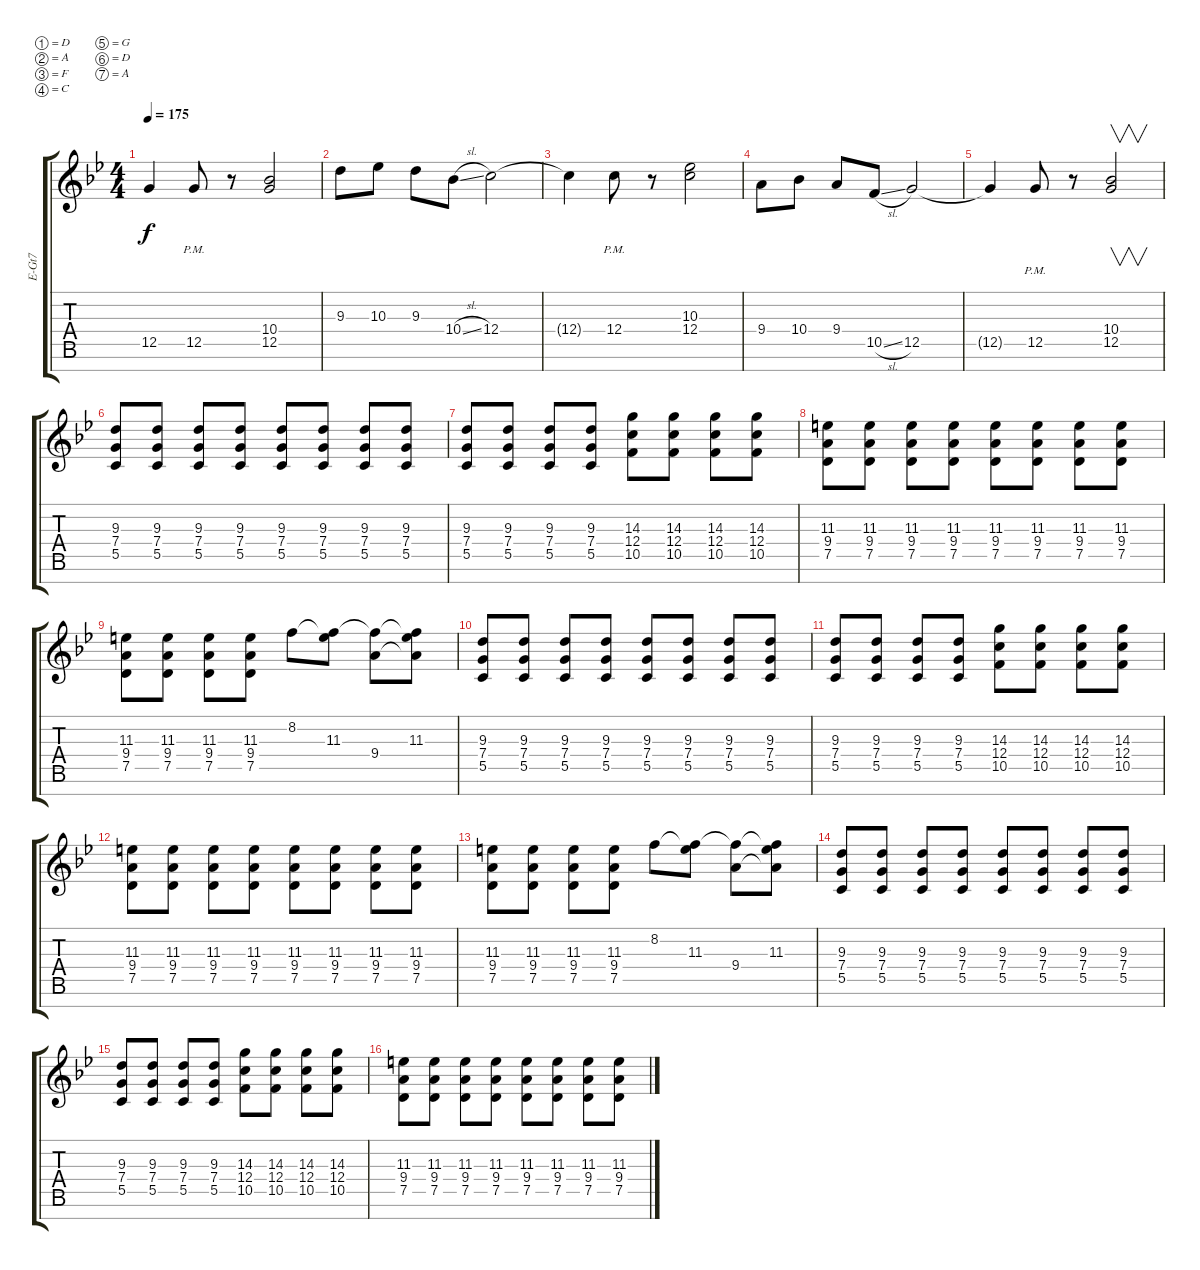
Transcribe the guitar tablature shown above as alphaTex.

\defaultSystemsLayout 4
\bracketExtendMode groupsimilarinstruments
\otherSystemsTrackNameOrientation horizontal
\track ("Electric Guitar" "E-Gt7") {instrument distortionguitar}
\staff {score tabs}
\tuning (D4 A3 F3 C3 G2 D2 A1)
\ts (4 4)
\tempo 175
\clef g2
\ks bb
12.5{t acc forcenatural}.4{dy f beam Up} 12.5{pm acc forcenatural}.8{beam Up} r.8{beam Up} (12.5{acc forcenatural} 10.4{acc forcenatural}).2{beam Up} |
9.3{acc forcenatural}.8{beam Down} 10.3{acc forcenatural}.8{beam Down} 9.3{acc forcenatural}.8{beam Down} 10.4{sl acc forcenatural}.8{beam Down} 12.4{acc forcenatural}.2{beam Down} |
12.4{t acc forcenatural}.4{beam Down} 12.4{pm acc forcenatural}.8{beam Down} r.8{beam Down} (10.3{acc forcenatural} 12.4{acc forcenatural}).2{beam Down} |
9.4{acc forcenatural}.8{beam Down} 10.4{acc forcenatural}.8{beam Down} 9.4{acc forcenatural}.8{beam Up} 10.5{sl acc forcenatural}.8{beam Up} 12.5{acc forcenatural}.2{beam Up} |
12.5{t acc forcenatural}.4{beam Up} 12.5{pm acc forcenatural}.8{beam Up} r.8{beam Up} (12.5{acc forcenatural} 10.4{acc forcenatural}).2{v beam Up} |
(5.5{acc forcenatural} 7.4{acc forcenatural} 9.3{acc forcenatural}).8{beam Up} (5.5{acc forcenatural} 7.4{acc forcenatural} 9.3{acc forcenatural}).8{beam Up} (5.5{acc forcenatural} 7.4{acc forcenatural} 9.3{acc forcenatural}).8{beam Up} (5.5{acc forcenatural} 7.4{acc forcenatural} 9.3{acc forcenatural}).8{beam Up} (5.5{acc forcenatural} 7.4{acc forcenatural} 9.3{acc forcenatural}).8{beam Up} (5.5{acc forcenatural} 7.4{acc forcenatural} 9.3{acc forcenatural}).8{beam Up} (5.5{acc forcenatural} 7.4{acc forcenatural} 9.3{acc forcenatural}).8{beam Up} (5.5{acc forcenatural} 7.4{acc forcenatural} 9.3{acc forcenatural}).8{beam Up} |
(5.5{acc forcenatural} 7.4{acc forcenatural} 9.3{acc forcenatural}).8{beam Up} (5.5{acc forcenatural} 7.4{acc forcenatural} 9.3{acc forcenatural}).8{beam Up} (5.5{acc forcenatural} 7.4{acc forcenatural} 9.3{acc forcenatural}).8{beam Up} (5.5{acc forcenatural} 7.4{acc forcenatural} 9.3{acc forcenatural}).8{beam Up} (10.5{acc forcenatural} 12.4{acc forcenatural} 14.3{acc forcenatural}).8{beam Down} (10.5{acc forcenatural} 12.4{acc forcenatural} 14.3{acc forcenatural}).8{beam Down} (10.5{acc forcenatural} 12.4{acc forcenatural} 14.3{acc forcenatural}).8{beam Down} (10.5{acc forcenatural} 12.4{acc forcenatural} 14.3{acc forcenatural}).8{beam Down} |
(7.5{acc forcenatural} 9.4{acc forcenatural} 11.3{acc #}).8{beam Down} (7.5{acc forcenatural} 9.4{acc forcenatural} 11.3{acc #}).8{beam Down} (7.5{acc forcenatural} 9.4{acc forcenatural} 11.3{acc #}).8{beam Down} (7.5{acc forcenatural} 9.4{acc forcenatural} 11.3{acc #}).8{beam Down} (7.5{acc forcenatural} 9.4{acc forcenatural} 11.3{acc #}).8{beam Down} (7.5{acc forcenatural} 9.4{acc forcenatural} 11.3{acc #}).8{beam Down} (7.5{acc forcenatural} 9.4{acc forcenatural} 11.3{acc #}).8{beam Down} (7.5{acc forcenatural} 9.4{acc forcenatural} 11.3{acc #}).8{beam Down} |
(7.5{acc forcenatural} 9.4{acc forcenatural} 11.3{acc #}).8{beam Down} (7.5{acc forcenatural} 9.4{acc forcenatural} 11.3{acc #}).8{beam Down} (7.5{acc forcenatural} 9.4{acc forcenatural} 11.3{acc #}).8{beam Down} (7.5{acc forcenatural} 9.4{acc forcenatural} 11.3{acc #}).8{beam Down} 8.2{acc forcenatural}.8{beam Down} (11.3{acc #} 8.2{t acc forcenatural}).8{beam Down} (9.4{acc forcenatural} 8.2{t acc forcenatural}).8{beam Down} (11.3{acc #} 8.2{t acc forcenatural} 9.4{t acc forcenatural}).8{beam Down} |
(5.5{acc forcenatural} 7.4{acc forcenatural} 9.3{acc forcenatural}).8{beam Up} (5.5{acc forcenatural} 7.4{acc forcenatural} 9.3{acc forcenatural}).8{beam Up} (5.5{acc forcenatural} 7.4{acc forcenatural} 9.3{acc forcenatural}).8{beam Up} (5.5{acc forcenatural} 7.4{acc forcenatural} 9.3{acc forcenatural}).8{beam Up} (5.5{acc forcenatural} 7.4{acc forcenatural} 9.3{acc forcenatural}).8{beam Up} (5.5{acc forcenatural} 7.4{acc forcenatural} 9.3{acc forcenatural}).8{beam Up} (5.5{acc forcenatural} 7.4{acc forcenatural} 9.3{acc forcenatural}).8{beam Up} (5.5{acc forcenatural} 7.4{acc forcenatural} 9.3{acc forcenatural}).8{beam Up} |
(5.5{acc forcenatural} 7.4{acc forcenatural} 9.3{acc forcenatural}).8{beam Up} (5.5{acc forcenatural} 7.4{acc forcenatural} 9.3{acc forcenatural}).8{beam Up} (5.5{acc forcenatural} 7.4{acc forcenatural} 9.3{acc forcenatural}).8{beam Up} (5.5{acc forcenatural} 7.4{acc forcenatural} 9.3{acc forcenatural}).8{beam Up} (10.5{acc forcenatural} 12.4{acc forcenatural} 14.3{acc forcenatural}).8{beam Down} (10.5{acc forcenatural} 12.4{acc forcenatural} 14.3{acc forcenatural}).8{beam Down} (10.5{acc forcenatural} 12.4{acc forcenatural} 14.3{acc forcenatural}).8{beam Down} (10.5{acc forcenatural} 12.4{acc forcenatural} 14.3{acc forcenatural}).8{beam Down} |
(7.5{acc forcenatural} 9.4{acc forcenatural} 11.3{acc #}).8{beam Down} (7.5{acc forcenatural} 9.4{acc forcenatural} 11.3{acc #}).8{beam Down} (7.5{acc forcenatural} 9.4{acc forcenatural} 11.3{acc #}).8{beam Down} (7.5{acc forcenatural} 9.4{acc forcenatural} 11.3{acc #}).8{beam Down} (7.5{acc forcenatural} 9.4{acc forcenatural} 11.3{acc #}).8{beam Down} (7.5{acc forcenatural} 9.4{acc forcenatural} 11.3{acc #}).8{beam Down} (7.5{acc forcenatural} 9.4{acc forcenatural} 11.3{acc #}).8{beam Down} (7.5{acc forcenatural} 9.4{acc forcenatural} 11.3{acc #}).8{beam Down} |
(7.5{acc forcenatural} 9.4{acc forcenatural} 11.3{acc #}).8{beam Down} (7.5{acc forcenatural} 9.4{acc forcenatural} 11.3{acc #}).8{beam Down} (7.5{acc forcenatural} 9.4{acc forcenatural} 11.3{acc #}).8{beam Down} (7.5{acc forcenatural} 9.4{acc forcenatural} 11.3{acc #}).8{beam Down} 8.2{acc forcenatural}.8{beam Down} (11.3{acc #} 8.2{t acc forcenatural}).8{beam Down} (9.4{acc forcenatural} 8.2{t acc forcenatural}).8{beam Down} (11.3{acc #} 8.2{t acc forcenatural} 9.4{t acc forcenatural}).8{beam Down} |
(5.5{acc forcenatural} 7.4{acc forcenatural} 9.3{acc forcenatural}).8{beam Up} (5.5{acc forcenatural} 7.4{acc forcenatural} 9.3{acc forcenatural}).8{beam Up} (5.5{acc forcenatural} 7.4{acc forcenatural} 9.3{acc forcenatural}).8{beam Up} (5.5{acc forcenatural} 7.4{acc forcenatural} 9.3{acc forcenatural}).8{beam Up} (5.5{acc forcenatural} 7.4{acc forcenatural} 9.3{acc forcenatural}).8{beam Up} (5.5{acc forcenatural} 7.4{acc forcenatural} 9.3{acc forcenatural}).8{beam Up} (5.5{acc forcenatural} 7.4{acc forcenatural} 9.3{acc forcenatural}).8{beam Up} (5.5{acc forcenatural} 7.4{acc forcenatural} 9.3{acc forcenatural}).8{beam Up} |
(5.5{acc forcenatural} 7.4{acc forcenatural} 9.3{acc forcenatural}).8{beam Up} (5.5{acc forcenatural} 7.4{acc forcenatural} 9.3{acc forcenatural}).8{beam Up} (5.5{acc forcenatural} 7.4{acc forcenatural} 9.3{acc forcenatural}).8{beam Up} (5.5{acc forcenatural} 7.4{acc forcenatural} 9.3{acc forcenatural}).8{beam Up} (10.5{acc forcenatural} 12.4{acc forcenatural} 14.3{acc forcenatural}).8{beam Down} (10.5{acc forcenatural} 12.4{acc forcenatural} 14.3{acc forcenatural}).8{beam Down} (10.5{acc forcenatural} 12.4{acc forcenatural} 14.3{acc forcenatural}).8{beam Down} (10.5{acc forcenatural} 12.4{acc forcenatural} 14.3{acc forcenatural}).8{beam Down} |
(7.5{acc forcenatural} 9.4{acc forcenatural} 11.3{acc #}).8{beam Down} (7.5{acc forcenatural} 9.4{acc forcenatural} 11.3{acc #}).8{beam Down} (7.5{acc forcenatural} 9.4{acc forcenatural} 11.3{acc #}).8{beam Down} (7.5{acc forcenatural} 9.4{acc forcenatural} 11.3{acc #}).8{beam Down} (7.5{acc forcenatural} 9.4{acc forcenatural} 11.3{acc #}).8{beam Down} (7.5{acc forcenatural} 9.4{acc forcenatural} 11.3{acc #}).8{beam Down} (7.5{acc forcenatural} 9.4{acc forcenatural} 11.3{acc #}).8{beam Down} (7.5{acc forcenatural} 9.4{acc forcenatural} 11.3{acc #}).8{beam Down}
